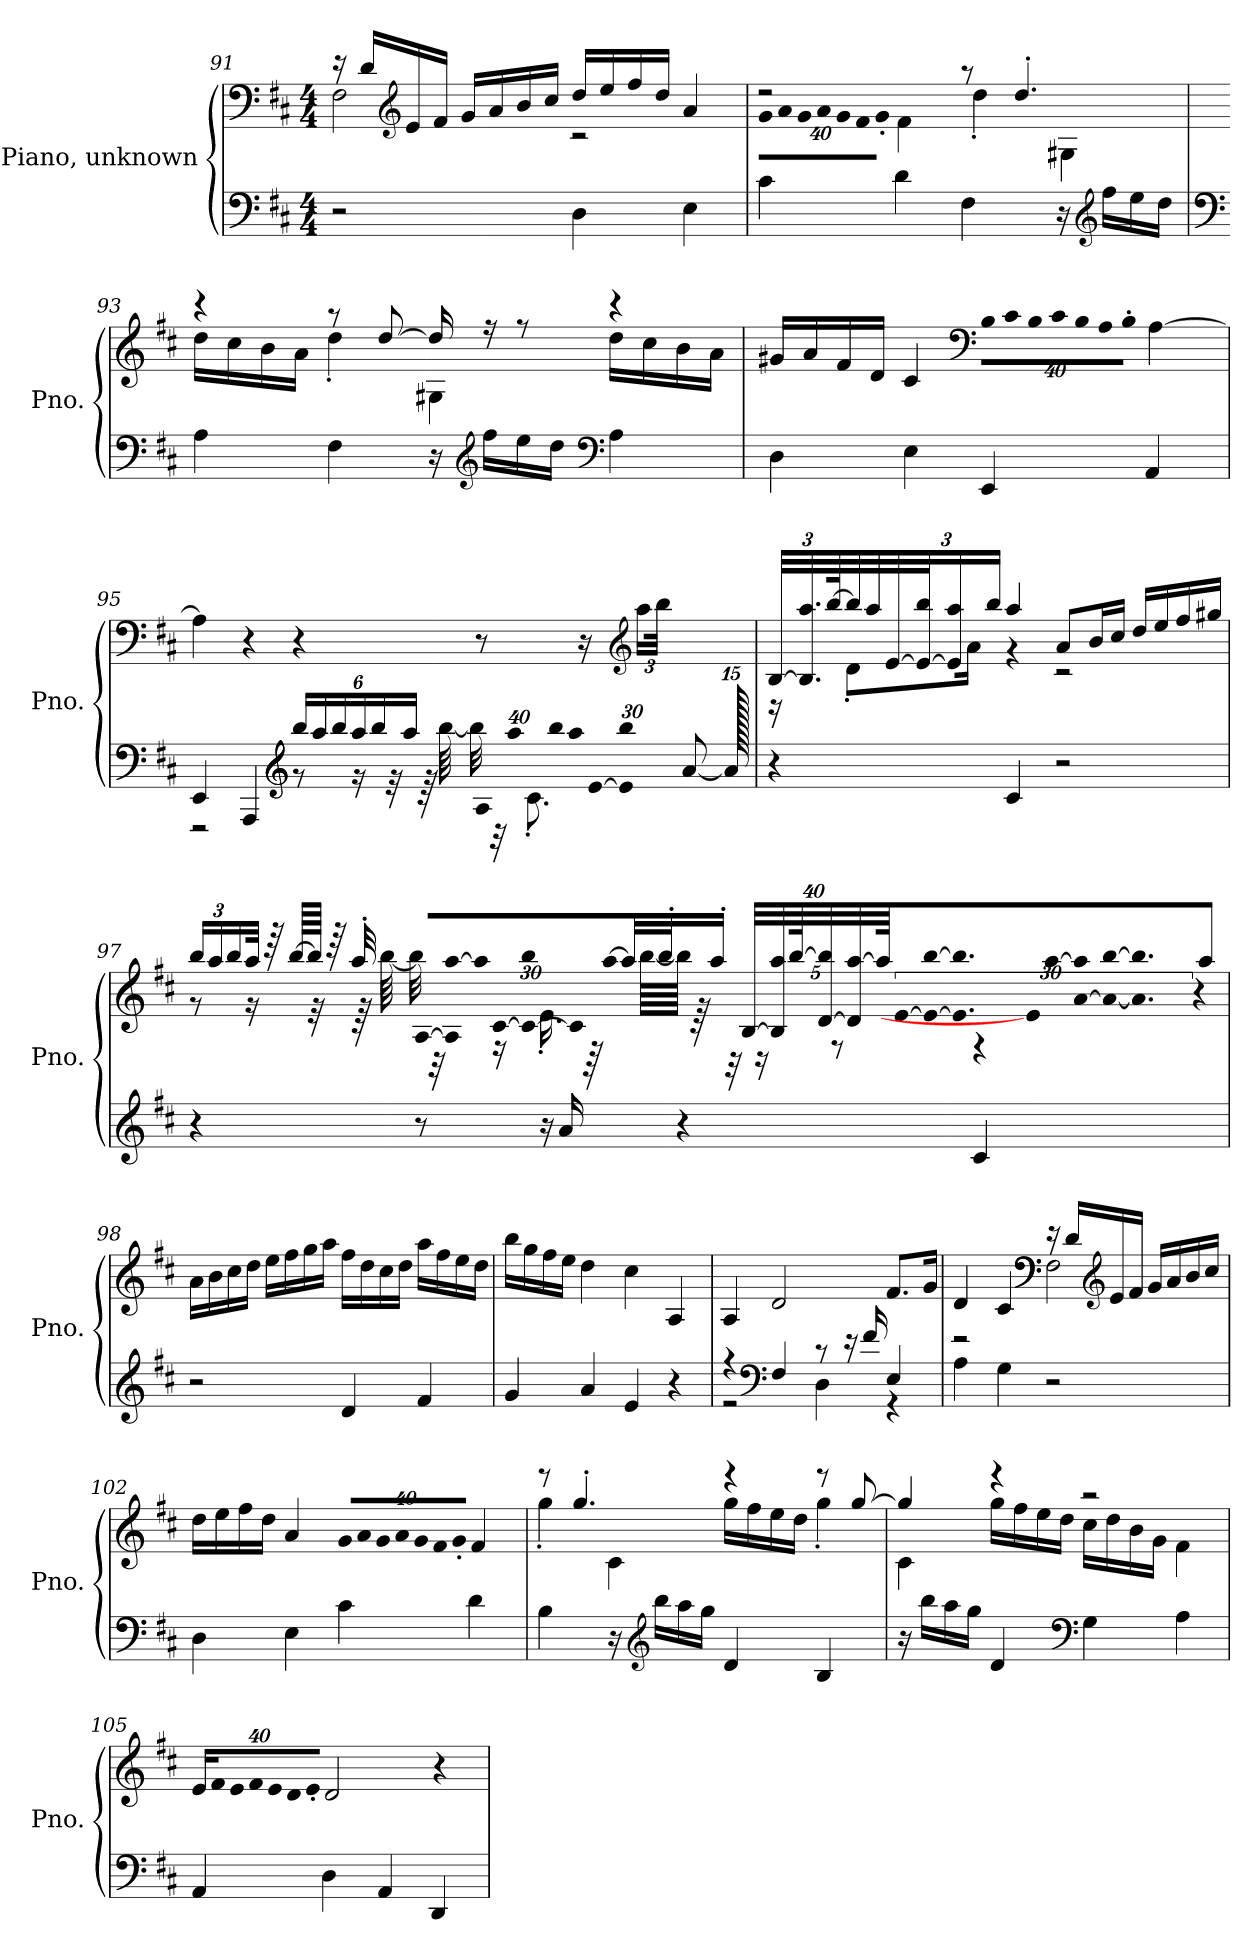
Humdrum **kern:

**kern	**kern
*part1	*part1
*staff2	*staff1
*I"Piano, unknown	*
*I'Pno.	*
*clefF4	*clefF4
*k[f#c#]	*k[f#c#]
*M4/4	*M4/4
=91	=91
*	*^
2r	16r	2F#\
.	16d/LL	.
*	*clefG2	*
.	16e/	.
.	16f#/JJ	.
.	16g/LL	.
.	16a/	.
.	16b/	.
.	16cc#/JJ	.
4D\	16dd/LL	2r
.	16ee/	.
.	16ff#/	.
.	16dd/JJ	.
4E\	4a/	.
=92	=92	=92
*	*	*Xbrackettup
!	!	!LO:N:vis=32
4c#\	2r	640%23g\LLL
!	!	!LO:N:vis=32
.	.	640%23a\
!	!	!LO:N:vis=32
.	.	640%23g\
!	!	!LO:N:vis=32
.	.	640%23a\
!	!	!LO:N:vis=32
.	.	640%23g\
!	!	!LO:N:vis=32
.	.	640%23f#\
!	!	!LO:N:vis=32
.	.	640%23g'\JJJ
4d\	.	.
.	.	4f#\
4F#\	8r	.
.	.	4dd'\
.	4.dd'/	.
16r	.	.
.	.	4G#X\
*clefG2	*	*
16ff#\LL	.	.
16ee\	.	.
16dd\JJ	.	.
640ryy	640ryy	.
!!LO:LB:g=z	!!
=93	=93	=93
*clefF4	*	*
4A\	4r	16dd\LL
.	.	16cc#\
.	.	16b\
.	.	16a\JJ
4F#\	8r	4dd'\
.	[8dd/	.
16r	16dd/]	4G#X\
*clefG2	*	*
16ff#\LL	16r	.
16ee\	8r	.
16dd\JJ	.	.
*clefF4	*	*
4A\	4r	16dd\LL
.	.	16cc#\
.	.	16b\
.	.	16a\JJ
*	*v	*v
=94	=94
4D\	16g#X/LL
.	16a/
.	16f#/
.	16d/JJ
4E\	4c#/
*	*clefF4
!	!LO:N:vis=32
4EE/	640%23B\LLL
!	!LO:N:vis=32
.	640%23c#\
!	!LO:N:vis=32
.	640%23B\
!	!LO:N:vis=32
.	640%23c#\
!	!LO:N:vis=32
.	640%23B\
!	!LO:N:vis=32
.	640%23A\
!	!LO:N:vis=32
.	640%23B'\JJJ
4AA/	.
.	[4A\
640ryy	.
!!LO:LB:g=z
=95	=95
*^	*
4EE/	2r	4A\]
4AAA/	.	4r
*clefG2	*	*
*Xbrackettup	*	*
24bb/LL	8r	4r
24aa/	.	.
24bb/	.	.
24aa/	16r	.
24bb/	.	.
.	32r	.
24aa/JJ	.	.
.	64r	.
.	[64bb\	.
!LO:N:vis=32	!	!
640%23A/LLL	32bb\]	8r
.	32r	.
!LO:N:vis=32	!	!
640%23aa/	.	.
.	8.c#'\	.
!LO:N:vis=32	!	!
640%23bb/	.	.
!LO:N:vis=64	!	!
960%17aa/L	.	.
.	.	16r
!LO:N:vis=64	!	!
[960%17e/J	.	.
!LO:N:vis=32	!	!
640%23e/] 640%23bb/J	.	.
[240%17a/J	.	.
*	*	*clefG2
.	.	24aa\LL
.	.	48bb\JJk
1920a/]	1920ryy	1920ryy
*v	*v	*
!!LO:LB:g=z
=96	=96
*	*^
4r	[48B/LLL	16r
.	48.B/] 48.aa/	.
.	[96bb/K	.
.	32bb/]	8d'\L
.	32aa/	.
.	[48e/	.
.	48e/_ 48bb/J	.
.	24e/] 24aa/	.
.	.	16a\Jk
.	24bb/JJ	.
4c#/	4aa/	4r
2r	8a/L	2r
.	16b/L	.
.	16cc#/JJ	.
.	16dd/LL	.
.	16ee/	.
.	16ff#/	.
.	16gg#X/JJ	.
!!LO:LB:g=z	!!
=97	=97	=97
4r	24bb/LL	8r
.	24aa/	.
.	24bb/	.
.	32aa/JJk	16r
.	64r	.
.	[64bb/LLLL	.
.	64bb/JJJJ]	32r
.	64r	.
.	32aa'/	64r
.	.	[64bb\
!	!LO:N:vis=32	!
8r	[640%23A/LLL	32bb\]
.	.	32r
!	!LO:N:vis=64	!
.	960%17A/] [960%17aa/L	.
!	!LO:N:vis=256	!
.	1920%17aa/L]	.
!	!LO:N:vis=256	!
.	[1920%17c#/JJ	16r
!	!LO:N:vis=32	!
.	640%23c#/_ 640%23bb/	.
!	!LO:N:vis=256	!
.	1920%17c#/LL]	.
!	!LO:N:vis=256	!
.	[1920%17aa/JJ	.
16r	32aa/]	16.e'\
.	32bb'/J	.
16a/	16aa'/JJ	.
.	.	64r
.	.	[64bb\LLLL
4r	[40B/LLL	64bb\JJJJ]
.	.	64r
.	40B/] 40aa/	.
.	.	32r
.	[80bb/K	.
.	[40d/ 40bb/]	16r
.	40d/] [40aa/	.
.	80aa/L]	.
*	*brackettup	*
!	!LO:N:vis=256	!
.	[1920%17e/L	8r
!	!LO:N:vis=256	!
.	1920%17e/_ [1920%17bb/J	.
!	!LO:N:vis=64.	!
.	640%17e/_ 640%17bb/]	.
.	1920ryy	.
!	!LO:N:vis=256	!
.	1920%17e/L]	.
!	!LO:N:vis=256	!
.	[1920%17aa/J	.
!	!LO:N:vis=64	!
.	[960%17a/ 960%17aa/]	.
!	!LO:N:vis=256	!
.	1920%17a/_ [1920%17bb/K	.
!	!LO:N:vis=64.	!
.	640%17a/] 640%17bb/]JJJJ	.
.	1920ryy	.
!	!LO:N:vis=128	!
.	1920%17r	.
4c#/	4aa/	4r
*	*v	*v
!!LO:LB:g=z
=98	=98
2r	16a\LL
.	16b\
.	16cc#\
.	16dd\JJ
.	16ee\LL
.	16ff#\
.	16gg\
.	16aa\JJ
4d/	16ff#\LL
.	16dd\
.	16cc#\
.	16dd\JJ
4f#/	16aa\LL
.	16ff#\
.	16ee\
.	16dd\JJ
=99	=99
4g/	16bb\LL
.	16gg\
.	16ff#\
.	16ee\JJ
4a/	4dd\
4e/	4cc#\
4r	4A/
=100	=100
*^	*
4r	2r	4A/
*clefF4	*	*
4F#/	.	2d/
8r	4D\	.
16r	.	.
16f#/	.	.
4E/	4r	8.f#/L
.	.	16g/Jk
*v	*v	*
!!LO:PB:g=z
=101	=101
*	*^
4A\	4d/	2r
4G\	4c#/	.
*	*clefF4	*
2r	16r	2F#\
.	16d/LL	.
*	*clefG2	*
.	16e/	.
.	16f#/JJ	.
.	16g/LL	.
.	16a/	.
.	16b/	.
.	16cc#/JJ	.
*	*v	*v
=102	=102
4D\	16dd\LL
.	16ee\
.	16ff#\
.	16dd\JJ
4E\	4a/
*	*Xbrackettup
!	!LO:N:vis=32
4c#\	640%23g/LLL
!	!LO:N:vis=32
.	640%23a/
!	!LO:N:vis=32
.	640%23g/
!	!LO:N:vis=32
.	640%23a/
!	!LO:N:vis=32
.	640%23g/
!	!LO:N:vis=32
.	640%23f#/
!	!LO:N:vis=32
.	640%23g'/JJJ
4d\	.
.	4f#/
640ryy	.
=103	=103
*	*^
4B\	8r	4gg'\
.	4.gg'/	.
16r	.	4c#\
*clefG2	*	*
16bb\LL	.	.
16aa\	.	.
16gg\JJ	.	.
4d/	4r	16gg\LL
.	.	16ff#\
.	.	16ee\
.	.	16dd\JJ
4B/	8r	4gg'\
.	[8gg/	.
!!LO:LB:g=z	!!
=104	=104	=104
16r	4gg/]	4c#\
16bb\LL	.	.
16aa\	.	.
16gg\JJ	.	.
4d/	4r	16gg\LL
.	.	16ff#\
.	.	16ee\
.	.	16dd\JJ
*clefF4	*	*
4G\	2r	16cc#\LL
.	.	16dd\
.	.	16b\
.	.	16g\JJ
4A\	.	4f#\
=105	=105	=105
!	!LO:N:vis=32	!
*	*v	*v
4AA/	640%23e/LLL
!	!LO:N:vis=32
.	640%23f#/
!	!LO:N:vis=32
.	640%23e/
!	!LO:N:vis=32
.	640%23f#/
!	!LO:N:vis=32
.	640%23e/
!	!LO:N:vis=32
.	640%23d/
!	!LO:N:vis=32
.	640%23e'/JJJ
4D\	.
.	2d/
4AA/	.
4DD/	.
.	4r
640ryy	.
=	=
*-	*-
